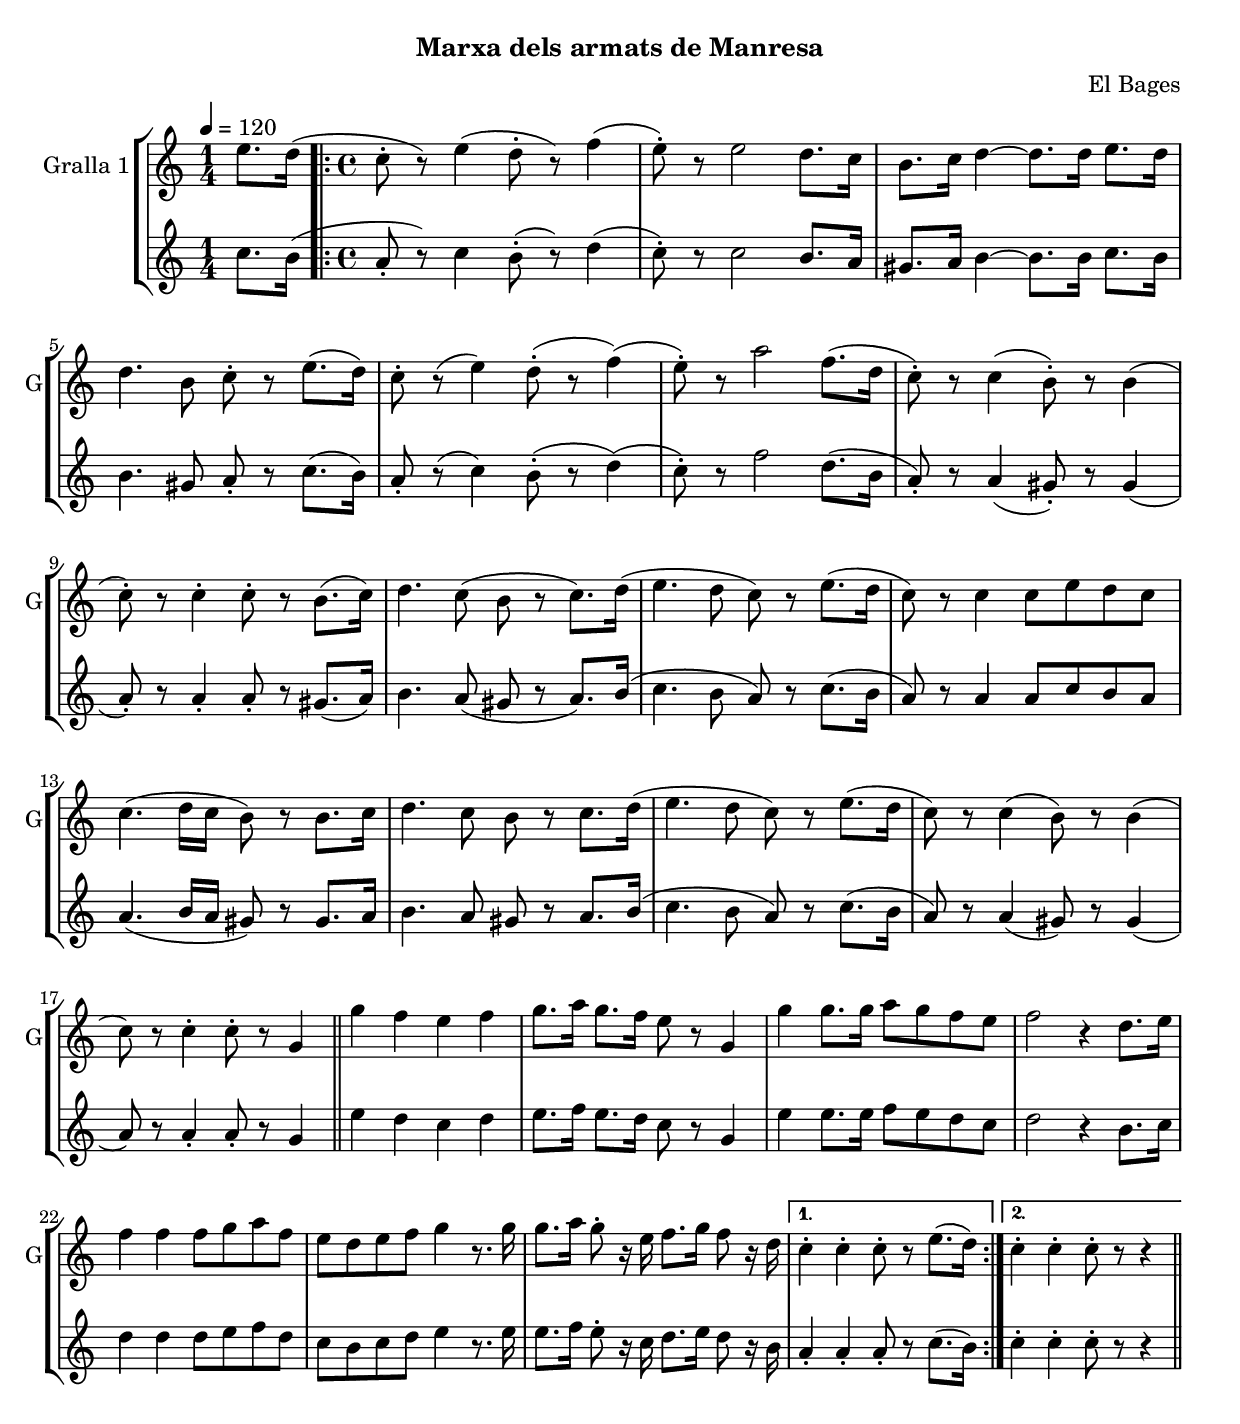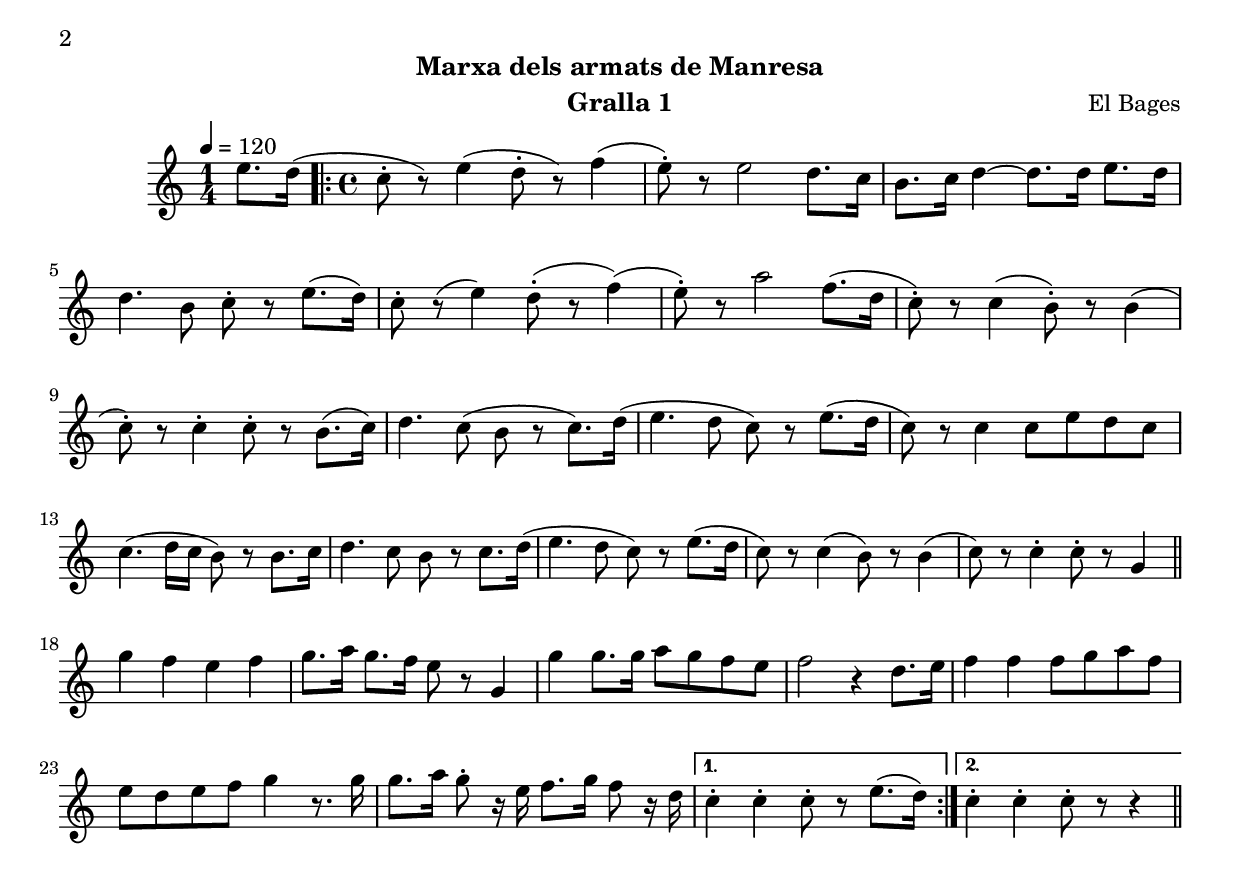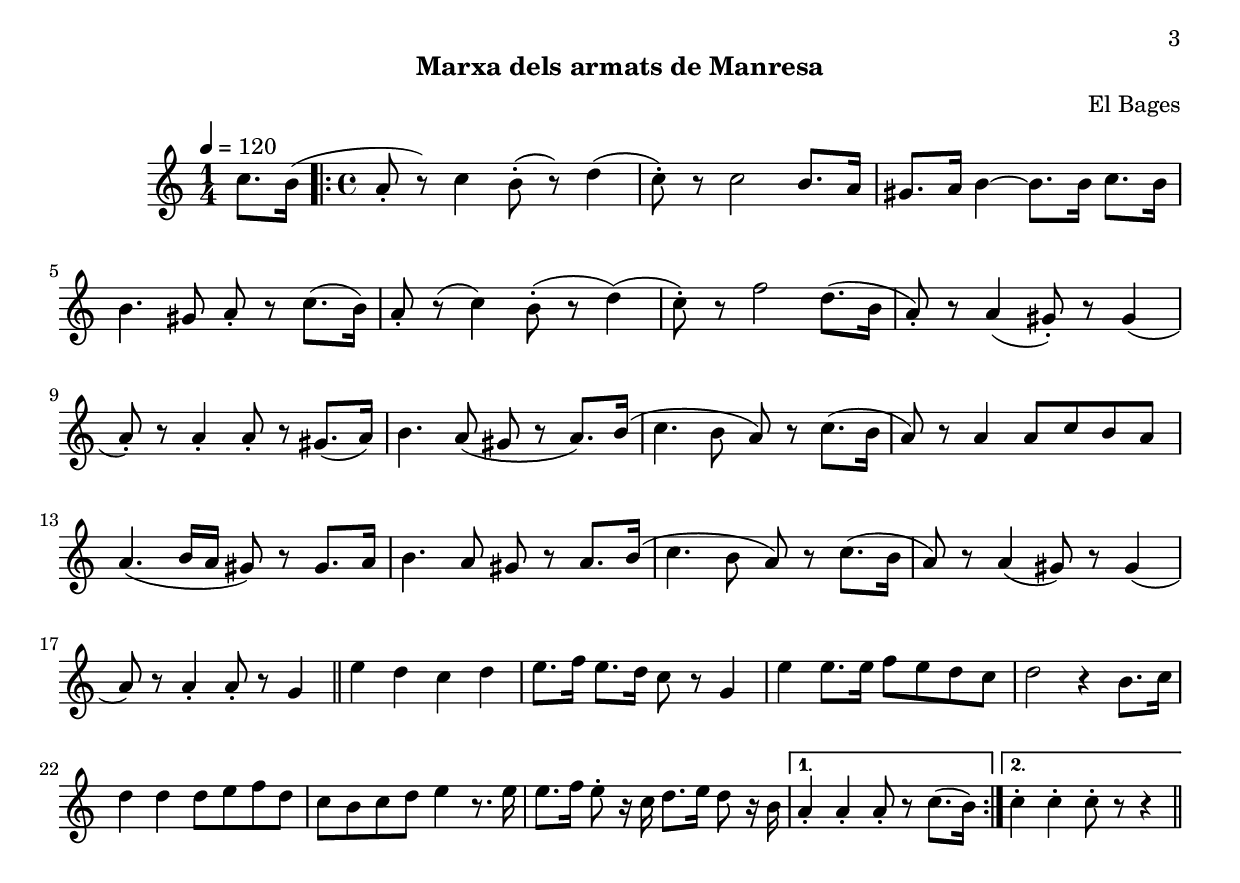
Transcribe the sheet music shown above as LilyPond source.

\version "2.22.1"

\header {
  dedication=""
  title=""
  subtitle="Marxa dels armats de Manresa"
  subsubtitle=""
  poet=""
  meter=""
  piece=""
  composer="El Bages"
  arranger=""
  opus=""
  instrument=""
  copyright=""
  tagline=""
}

liniaroAa =
\relative e''
{
  \tempo 4=120
  \clef treble
  \key c \major
  \time 1/4
  e8. d16 (  |
  \time 4/4   \repeat volta 2 { c8-. r ) e4 ( d8-. r ) f4 (  |
  e8-. ) r e2 d8. c16  |
  b8. c16 d4 ~ d8. d16 e8. d16  |
  %05
  d4. b8 c-. r e8. ( d16 )  |
  c8-. r ( e4 ) d8-. ( r f4 ) (  |
  e8-. ) r a2 f8. ( d16  |
  c8-. ) r c4 ( b8-. ) r b4 (  |
  c8-. ) r c4-. c8-. r b8. ( c16 )  |
  %10
  d4. c8 ( b r c8. ) d16 (  |
  e4. d8 c ) r e8. ( d16  |
  c8 ) r c4 c8 e d c  |
  c4. ( d16 c b8 ) r b8. c16  |
  d4. c8 b r c8. d16 (  |
  %15
  e4. d8 c ) r e8. ( d16  |
  c8 ) r c4 ( b8 ) r b4 (  |
  c8 ) r c4-. c8-. r g4  \bar "||"
  g'4 f e f  |
  g8. a16 g8. f16 e8 r g,4  |
  %20
  g'4 g8. g16 a8 g f e  |
  f2 r4 d8. e16  |
  f4 f f8 g a f  |
  e8 d e f g4 r8. g16  |
  g8. a16 g8-. r16 e f8. g16 f8 r16 d }
  %25
  \alternative { { c4-. c-. c8-. r e8. ( d16 ) }
  { c4-. c-. c8-. r r4 } } \bar "||"
}

liniaroAb =
\relative c''
{
  \tempo 4=120
  \clef treble
  \key c \major
  \time 1/4
  c8. b16 (  |
  \time 4/4   \repeat volta 2 { a8-. r ) c4 b8-. ( r ) d4 (  |
  c8-. ) r c2 b8. a16  |
  gis8. a16 b4 ~ b8. b16 c8. b16  |
  %05
  b4. gis8 a-. r c8. ( b16 )  |
  a8-. r ( c4 ) b8-. ( r d4 ) (  |
  c8-. ) r f2 d8. ( b16  |
  a8-. ) r a4 ( gis8-. ) r gis4 (  |
  a8-. ) r a4-. a8-. r gis8. ( a16 )  |
  %10
  b4. a8 ( gis r a8. ) b16 (  |
  c4. b8 a ) r c8. ( b16  |
  a8 ) r a4 a8 c b a  |
  a4. ( b16 a gis8 ) r gis8. a16  |
  b4. a8 gis r a8. b16 (  |
  %15
  c4. b8 a ) r c8. ( b16  |
  a8 ) r a4 ( gis8 ) r gis4 (  |
  a8 ) r a4-. a8-. r g4  \bar "||"
  e'4 d c d  |
  e8. f16 e8. d16 c8 r g4  |
  %20
  e'4 e8. e16 f8 e d c  |
  d2 r4 b8. c16  |
  d4 d d8 e f d  |
  c8 b c d e4 r8. e16  |
  e8. f16 e8-. r16 c d8. e16 d8 r16 b }
  %25
  \alternative { { a4-. a-. a8-. r c8. ( b16 ) }
  { c4-. c-. c8-. r r4 } } \bar "||"
}

\bookpart {
  \score {
    \new StaffGroup {
      \override Score.RehearsalMark #'self-alignment-X = #LEFT
      <<
        \new Staff \with {instrumentName = #"Gralla 1" shortInstrumentName = #"G"} \liniaroAa
        \new Staff \with {instrumentName = #"" shortInstrumentName = #" "} \liniaroAb
      >>
    }
    \layout {}
  }
  \score { \unfoldRepeats
    \new StaffGroup {
      \override Score.RehearsalMark #'self-alignment-X = #LEFT
      <<
        \new Staff \with {instrumentName = #"Gralla 1" shortInstrumentName = #"G"} \liniaroAa
        \new Staff \with {instrumentName = #"" shortInstrumentName = #" "} \liniaroAb
      >>
    }
    \midi {
      \set Staff.midiInstrument = "oboe"
      \set DrumStaff.midiInstrument = "drums"
    }
  }
}

\bookpart {
  \header {instrument="Gralla 1"}
  \score {
    \new StaffGroup {
      \override Score.RehearsalMark #'self-alignment-X = #LEFT
      <<
        \new Staff \liniaroAa
      >>
    }
    \layout {}
  }
  \score { \unfoldRepeats
    \new StaffGroup {
      \override Score.RehearsalMark #'self-alignment-X = #LEFT
      <<
        \new Staff \liniaroAa
      >>
    }
    \midi {
      \set Staff.midiInstrument = "oboe"
      \set DrumStaff.midiInstrument = "drums"
    }
  }
}

\bookpart {
  \header {instrument=""}
  \score {
    \new StaffGroup {
      \override Score.RehearsalMark #'self-alignment-X = #LEFT
      <<
        \new Staff \liniaroAb
      >>
    }
    \layout {}
  }
  \score { \unfoldRepeats
    \new StaffGroup {
      \override Score.RehearsalMark #'self-alignment-X = #LEFT
      <<
        \new Staff \liniaroAb
      >>
    }
    \midi {
      \set Staff.midiInstrument = "oboe"
      \set DrumStaff.midiInstrument = "drums"
    }
  }
}

